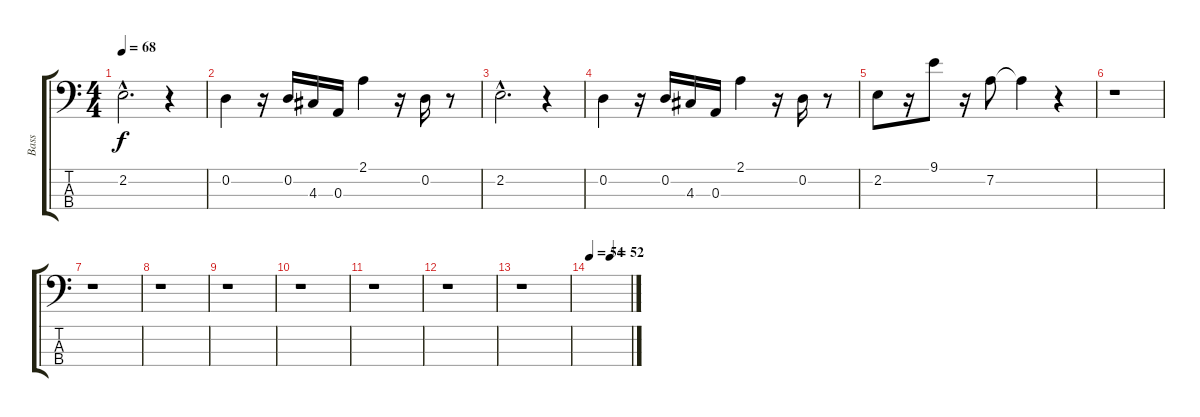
\track ("Bass" "Bass") {instrument electricbasspick}
\staff {score tabs}
\tuning (G2 D2 A1 E1) {hide}
\ts (4 4)
\tempo 68
\clef f4
\ks c
2.2{hac}.2{d dy f} r.4 |
0.2.4 r.16 0.2.16 4.3.16 0.3.16 2.1.4 r.16 0.2.16 r.8 |
2.2{hac}.2{d} r.4 |
0.2.4 r.16 0.2.16 4.3.16 0.3.16 2.1.4 r.16 0.2.16 r.8 |
2.2.8 r.16 9.1.8 r.16 7.2.8 7.2{t}.4 r.4 |
r.1 |
r.1 |
r.1 |
r.1 |
r.1 |
r.1 |
r.1 |
r.1 |
\tempo 54
\tempo (52 0.5)
